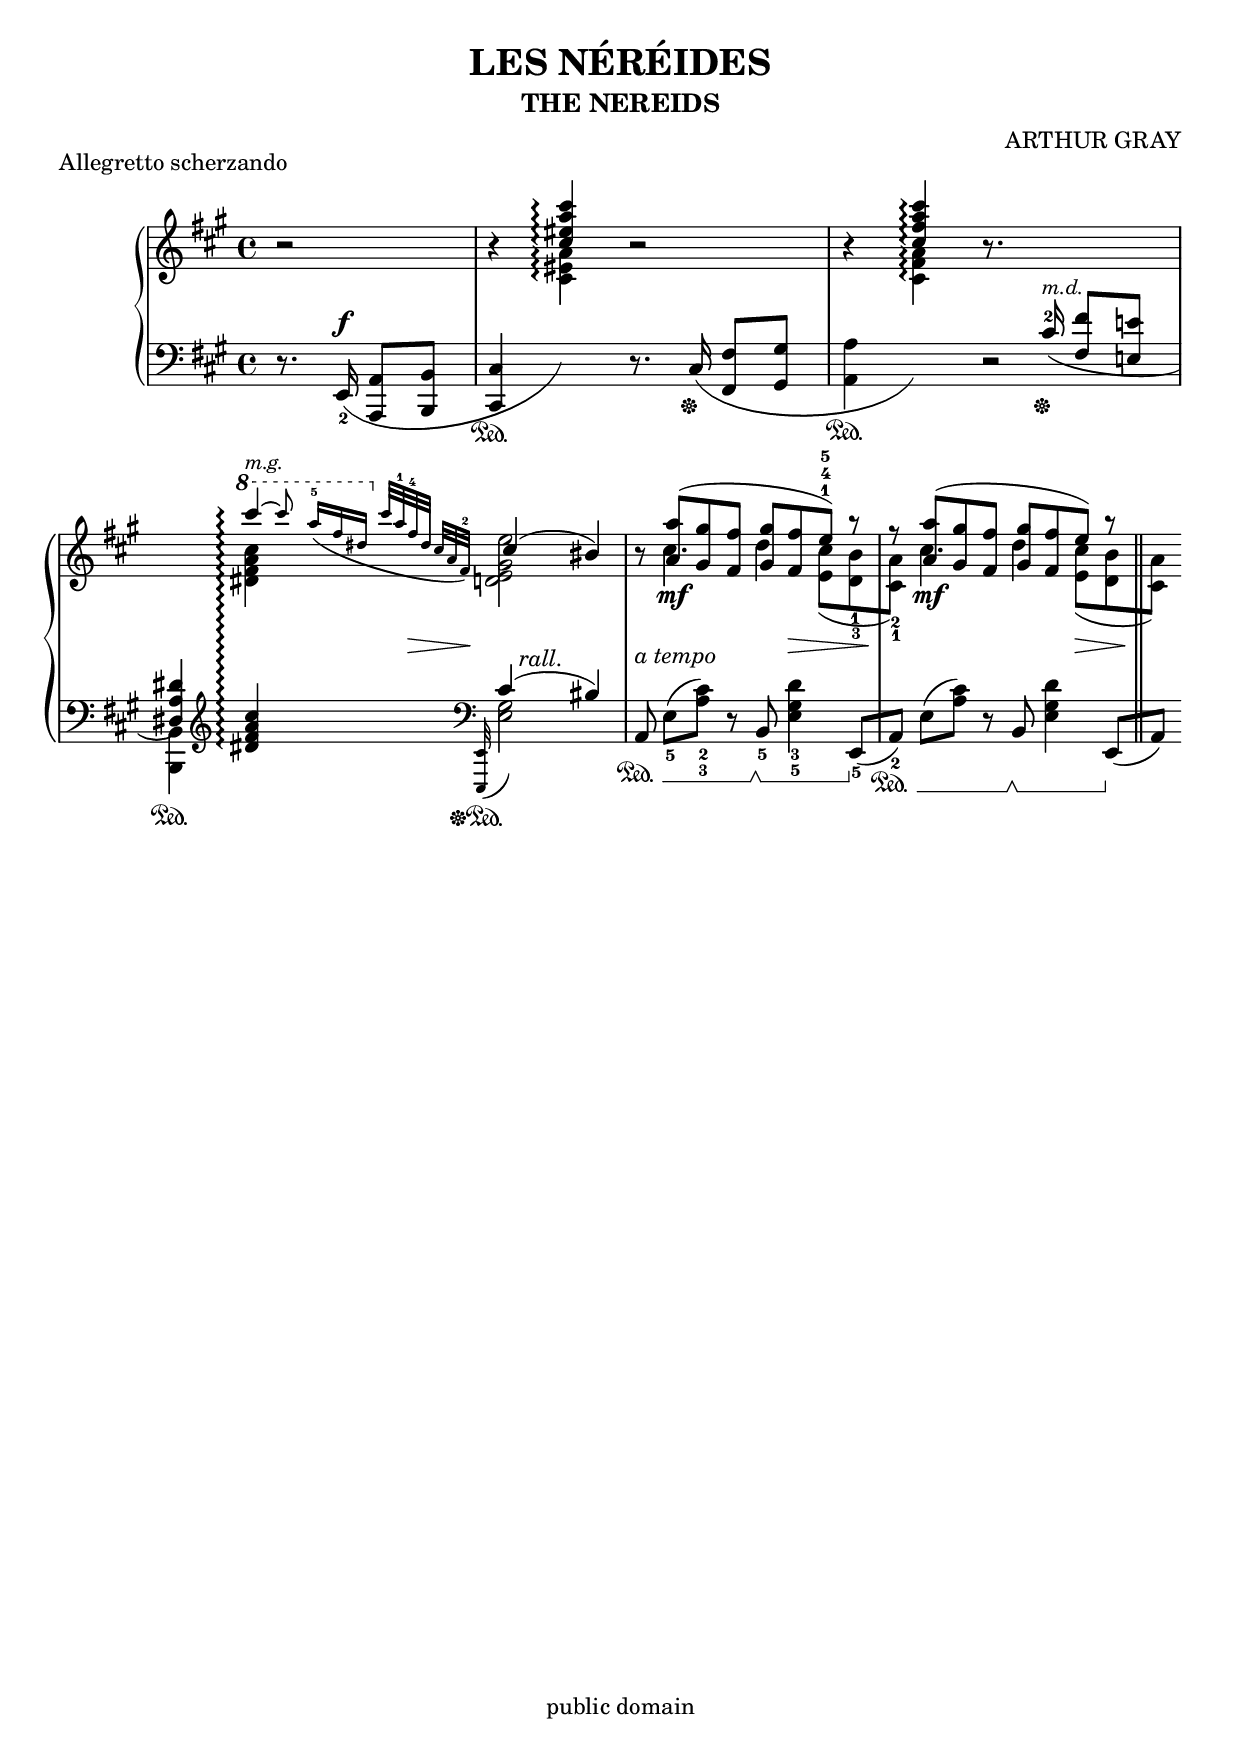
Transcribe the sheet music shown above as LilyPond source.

\version "2.13.29"

\header {
    composer = "ARTHUR GRAY"
    title = "LES NÉRÉIDES"
    subtitle = "THE NEREIDS"
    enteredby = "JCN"
    piece = "Allegretto scherzando"
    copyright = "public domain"

    texidoc="Highly tweaked example of lilypond output"
}

%{

Nastiest piece of competition at
http://www.orphee.com/comparison/study.html, see
http://www.orphee.com/comparison/gray.pdf

Lines that contain tweaks (10 currently, not counting reverts) are
marked with %tweak

possibly more impressive to render without tweaks?

  grep -v tweak input/les-nereides.ly >> lnnt.ly
  lilypond lnnt.ly

%}

treble = \new Voice \relative c''{
    \key a \major
    r2
    | %2
    \stemUp
    r4 <cis eis a cis>\arpeggio r2
    | %3
    r4 <cis fis a cis>\arpeggio r8.

    \change Staff=bass

    cis,16^2(^\markup {\small \italic "m.d." }\sustainOff
    <fis fis,>8 <e! e,!>
    | %4
    <dis, a' dis>4)\sustainOn

    \change Staff=treble

    \slurUp
    \set PianoStaff.connectArpeggios = ##t

    \ottava #1

    \tieUp
    cis''''4^\markup { \small \italic "m.g." }\arpeggio~
    \grace {
        cis8
	\revert Stem #'direction

	a16[-5_( fis dis]
	\ottava #0

	cis32[ a-1 fis-4 dis]   cis[ a  fis)-2]
				% the small grace in lower staff comes after us
	s32
    }


    \stemUp
    cis'4( bis)

    | %5
    r8 <a' a,>8(\mf <gis gis,> <fis fis,>

    % \fingerUp
    \override Fingering  #'direction = #UP

    <gis gis,> <fis fis,> e)-1-4-5 r

    | %6
    r <a a,>8(\mf <gis gis,> <fis fis,>
    <gis gis,> <fis fis,>  e) r

    | %7
    \bar "||"
}

trebleTwo = \new Voice \relative c''{
    \stemDown
    \slurDown
    % \fingerDown
    \override Fingering  #'direction = #DOWN
    s2
    | %1
    s1*2
    | %4
    s4
    <cis' a fis dis>4\arpeggio
    <e, gis, e d!>2
    | %5
    s8 cis4. d4
    % fair to count as one tweak?
    \override Fingering #'add-stem-support = ##t %tweak
    \override Fingering #'padding = #0.15
    \override Fingering #'slur-padding = #0.1
    <cis e,>8[( <d,_3 b'_1>
    | %6
    <cis_1 a'_2>)] cis'4. d4
    <cis e,>8[( <b d,>
    | %7
    <a cis,>)]
}

bass = \new Voice \relative c{
    \partial 2
    \key a \major

    \slurDown
    \dynamicUp

    r8. e,16(\f_2 <a a,>8[ <b b,>]
    | %2
    %\override Staff.SustainPedalLineSpanner #'staff-padding = #5 %tweak

    <cis cis,>4\sustainOn
    \change Staff=treble
    \stemDown
    <a'' eis cis>4)\arpeggio

    \change Staff=bass
    \stemNeutral

    r8. cis,,16(\sustainOff <fis fis,>8 <gis gis,>

    | %3

    <a a,>4\sustainOn
    \change Staff=treble

    \stemNeutral
    \stemDown
    <a' fis cis>)\arpeggio
    \change Staff=bass
    \stemNeutral
    r2

    | %4
    \stemDown
    <b,, b,>4
    \clef treble
    \stemNeutral
    <<
        %urg: staff-change: ! on dis
        <cis'' a fis dis!>\arpeggio
    >>

    \grace {
	\override Stem  #'stroke-style = #"grace"

        s8
        s16 s s
 	s32 s s
	s s s
	\clef bass
	<e,,, e,>32(\sustainOff\sustainOn

	\revert Stem #'stroke-style
    }
    <gis' e>2)

    | %5
    \slurUp

    % \fingerDown
    \override Fingering  #'direction = #DOWN


    %\override Staff.SustainPedalLineSpanner #'staff-padding = #3.5 %tweak
    \set Staff.pedalSustainStyle = #'mixed
    %%a,8 e'[-5(<a-2 cis-3>])


    a,8\sustainOn e'[-5(<a cis>])-2-3
    %%r b,-5 <e-3 gis-5 d'>4
    r b,-5\sustainOff\sustainOn <e gis d'>4-3-5
    \slurNeutral
    e,8[-5(\sustainOff

    | %6
    a)-2]\sustainOn
    \slurUp
    e'[(<a cis>)] r b,\sustainOff\sustainOn <e gis d'>4
    \slurNeutral
    e,8[(\sustainOff

    | %7
    a)]
}

bassTwo = \new Voice \relative c{
    \skip 2
    \skip 1*2
    \skip 2

    \stemUp
    \slurUp

    cis'4( bis)
}

middleDynamics = {
    %\override Dynamics.TextScript  #'padding = #-1 %tweak
    s2
    s1*2
    | %4
    s2
    \grace {
	s8
	s16 s s
	s32 s
	s\> s
	s32 s s\! s

    }
    \textLengthOn
    s32 s-"rall." s s s8 s4
    \textLengthOff
    | %5
    s2-"a tempo" s8
    s \> s s
    | %6
    s8\!
    s2 s8 s\> s
    | %7
    s8\!
}

theScore = \score{
    \context PianoStaff <<
        \new Staff = "treble" <<
            \set beamExceptions = #'((end . (((1 . 8) . (2 2 2 2))
                                           ((1 . 32) . (4 4 4 4 4 4 4 4)))))
	    \treble
	    \trebleTwo
        >>
	\new Dynamics <<
	    \middleDynamics
	>>
        \new Staff = "bass" <<
	    \clef bass
	    \bass
	    \bassTwo
        >>
    >>
    \layout {
	\context {
	    \Score
	    pedalSustainStrings = #'("Ped." "*Ped." "*")
	    \remove Bar_number_engraver
        }
    }
}

\book{
    \score { \theScore }
}

%%% Local variables:
%%% coding: utf-8
%%% LilyPond-indent-level:2
%%% End:

